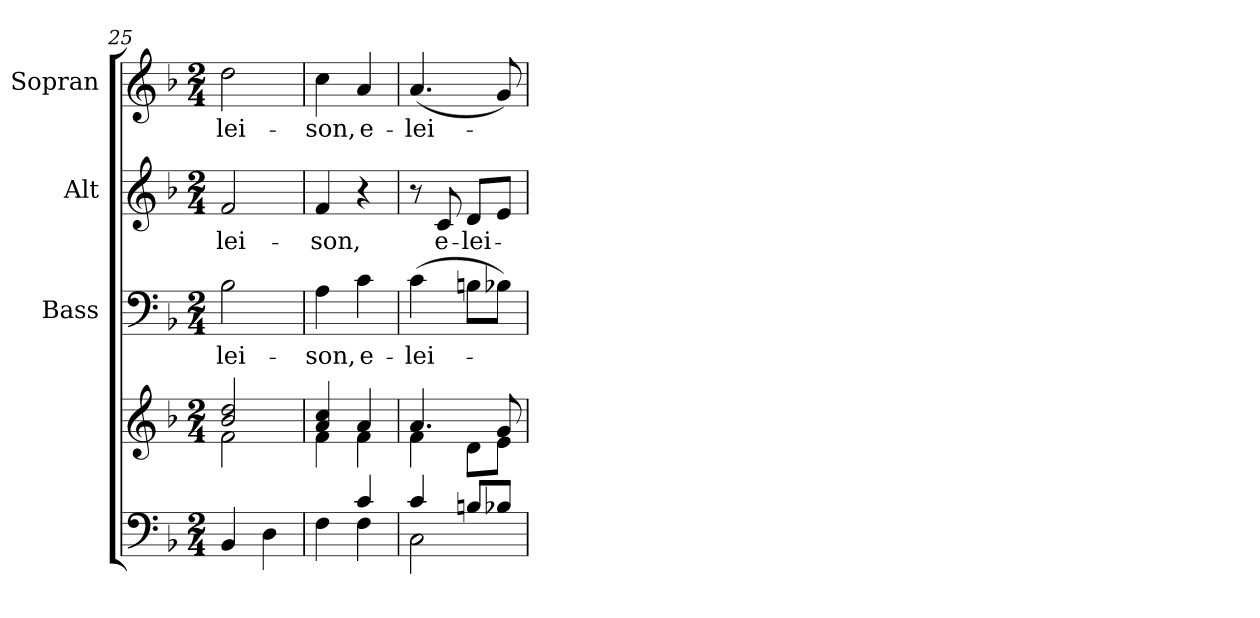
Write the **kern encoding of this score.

**kern	**kern	**kern	**text	**kern	**text	**kern	**text
*part4	*part4	*part3	*part3	*part2	*part2	*part1	*part1
*staff5	*staff4	*staff3	*staff3	*staff2	*staff2	*staff1	*staff1
*	*	*I"Bass	*	*I"Alt	*	*I"Sopran	*
*	*	*I'B.	*	*I'A.	*	*I'S.	*
*clefF4	*clefG2	*clefF4	*	*clefG2	*	*clefG2	*
*k[b-]	*k[b-]	*k[b-]	*	*k[b-]	*	*k[b-]	*
*F:	*F:	*F:	*	*F:	*	*F:	*
*M2/4	*M2/4	*M2/4	*	*M2/4	*	*M2/4	*
=25	=25	=25	=25	=25	=25	=25	=25
*	*^	*	*	*	*	*	*
!	!	!	!	!LO:LY:b	!	!LO:LY:b	!	!LO:LY:b
4BB-/	2b-/ 2dd/	2f\	2B-\	-lei-	2f/	-lei-	2dd\	-lei-
4D\	.	.	.	.	.	.	.	.
=26	=26	=26	=26	=26	=26	=26	=26	=26
*^	*	*	*	*	*	*	*	*
!	!	!	!	!	!LO:LY:b	!	!LO:LY:b	!	!LO:LY:b
4F\	4ryy	4a/ 4cc/	4f\	4A\	-son,	4f/	-son,	4cc\	-son,
!	!	!	!	!	!LO:LY:b	!	!	!	!LO:LY:b
4c/	4F\	4a/	4f\	4c\	e-	4r	.	4a/	e-
=27	=27	=27	=27	=27	=27	=27	=27	=27	=27
!	!	!	!	!	!LO:LY:b	!	!	!	!LO:LY:b
4c/	2C\	4.a/	4f\	(>4c\	-lei-	8r	.	(<4.a/	-lei-
!	!	!	!	!	!	!	!LO:LY:b	!	!
.	.	.	.	.	.	8c/	e-	.	.
!	!	!	!	!	!	!	!LO:LY:b	!	!
8Bn/L	.	.	8d\L	8Bn\L	.	8d/L	-lei-	.	.
8B-X/J	.	8g/	8e\J	8B-X\J)	.	8e/J	.	8g/)	.
*v	*v	*	*	*	*	*	*	*	*
*	*v	*v	*	*	*	*	*	*
=	=	=	=	=	=	=	=
*-	*-	*-	*-	*-	*-	*-	*-
